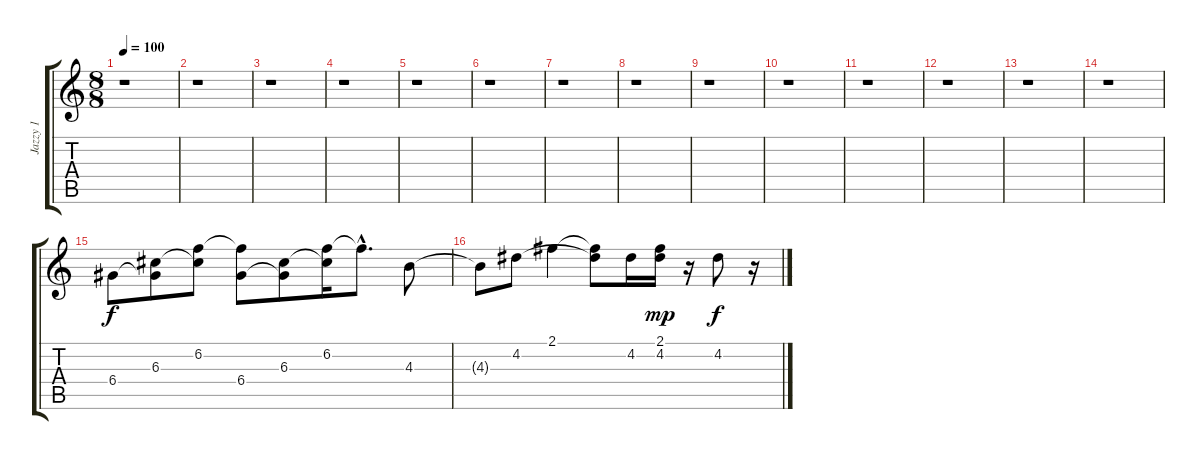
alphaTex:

\track ("Jazzy 1" "Jazzy 1") {instrument electricguitarjazz}
\staff {score tabs}
\tuning (E4 B3 G3 D3 A2 E2) {hide}
\ts (8 8)
\tempo 100
\clef g2
\ks c
r.1{dy f instrument electricguitarjazz} |
r.1 |
r.1 |
r.1 |
r.1 |
r.1 |
r.1 |
r.1 |
r.1 |
r.1 |
r.1 |
r.1 |
r.1 |
r.1 |
6.4.8 (6.3 6.4{t}).8 (6.2 6.3{t}).8 (6.2{t} 6.4).8 (6.3 6.4{t}).8 (6.2 6.3{t}).16 6.2{hac t}.8{d} 4.3.8 |
4.3{t}.8 4.2.8 2.1.4 (2.1{t} 4.2{t}).8 4.2.16 (2.1 4.2).16{dy mp} r.16 4.2.8{dy f} r.16
